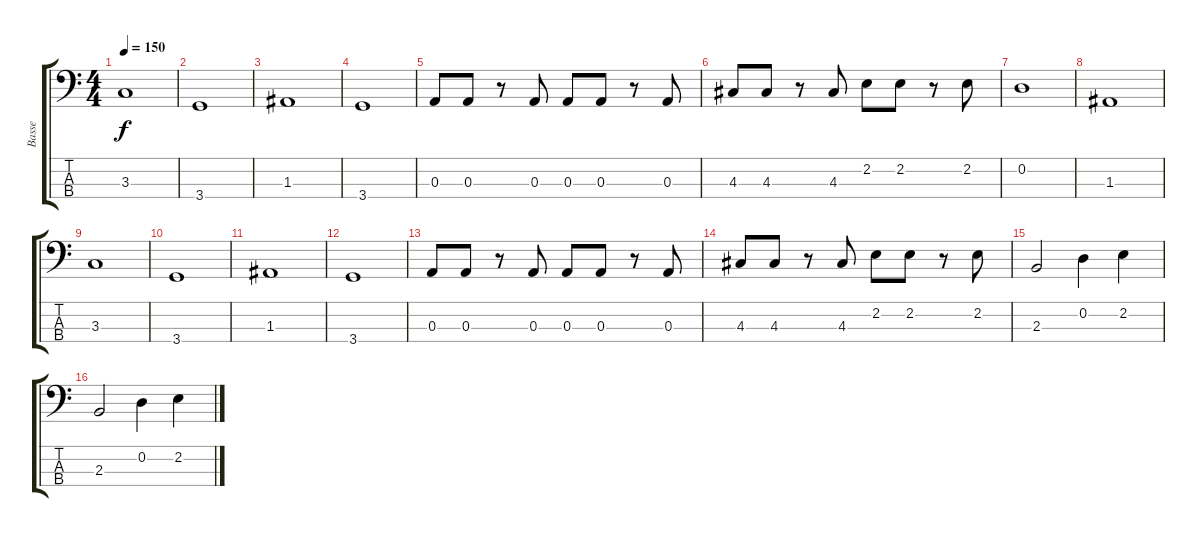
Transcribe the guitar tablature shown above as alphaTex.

\track ("Basse" "Basse") {instrument electricbassfinger}
\staff {score tabs}
\tuning (G2 D2 A1 E1) {hide}
\ts (4 4)
\tempo 150
\clef f4
\ks c
3.3.1{dy f} |
3.4.1 |
1.3.1 |
3.4.1 |
0.3.8 0.3.8 r.8 0.3.8 0.3.8 0.3.8 r.8 0.3.8 |
4.3.8 4.3.8 r.8 4.3.8 2.2.8 2.2.8 r.8 2.2.8 |
0.2.1 |
1.3.1 |
3.3.1 |
3.4.1 |
1.3.1 |
3.4.1 |
0.3.8 0.3.8 r.8 0.3.8 0.3.8 0.3.8 r.8 0.3.8 |
4.3.8 4.3.8 r.8 4.3.8 2.2.8 2.2.8 r.8 2.2.8 |
2.3.2 0.2.4 2.2.4 |
2.3.2 0.2.4 2.2.4
